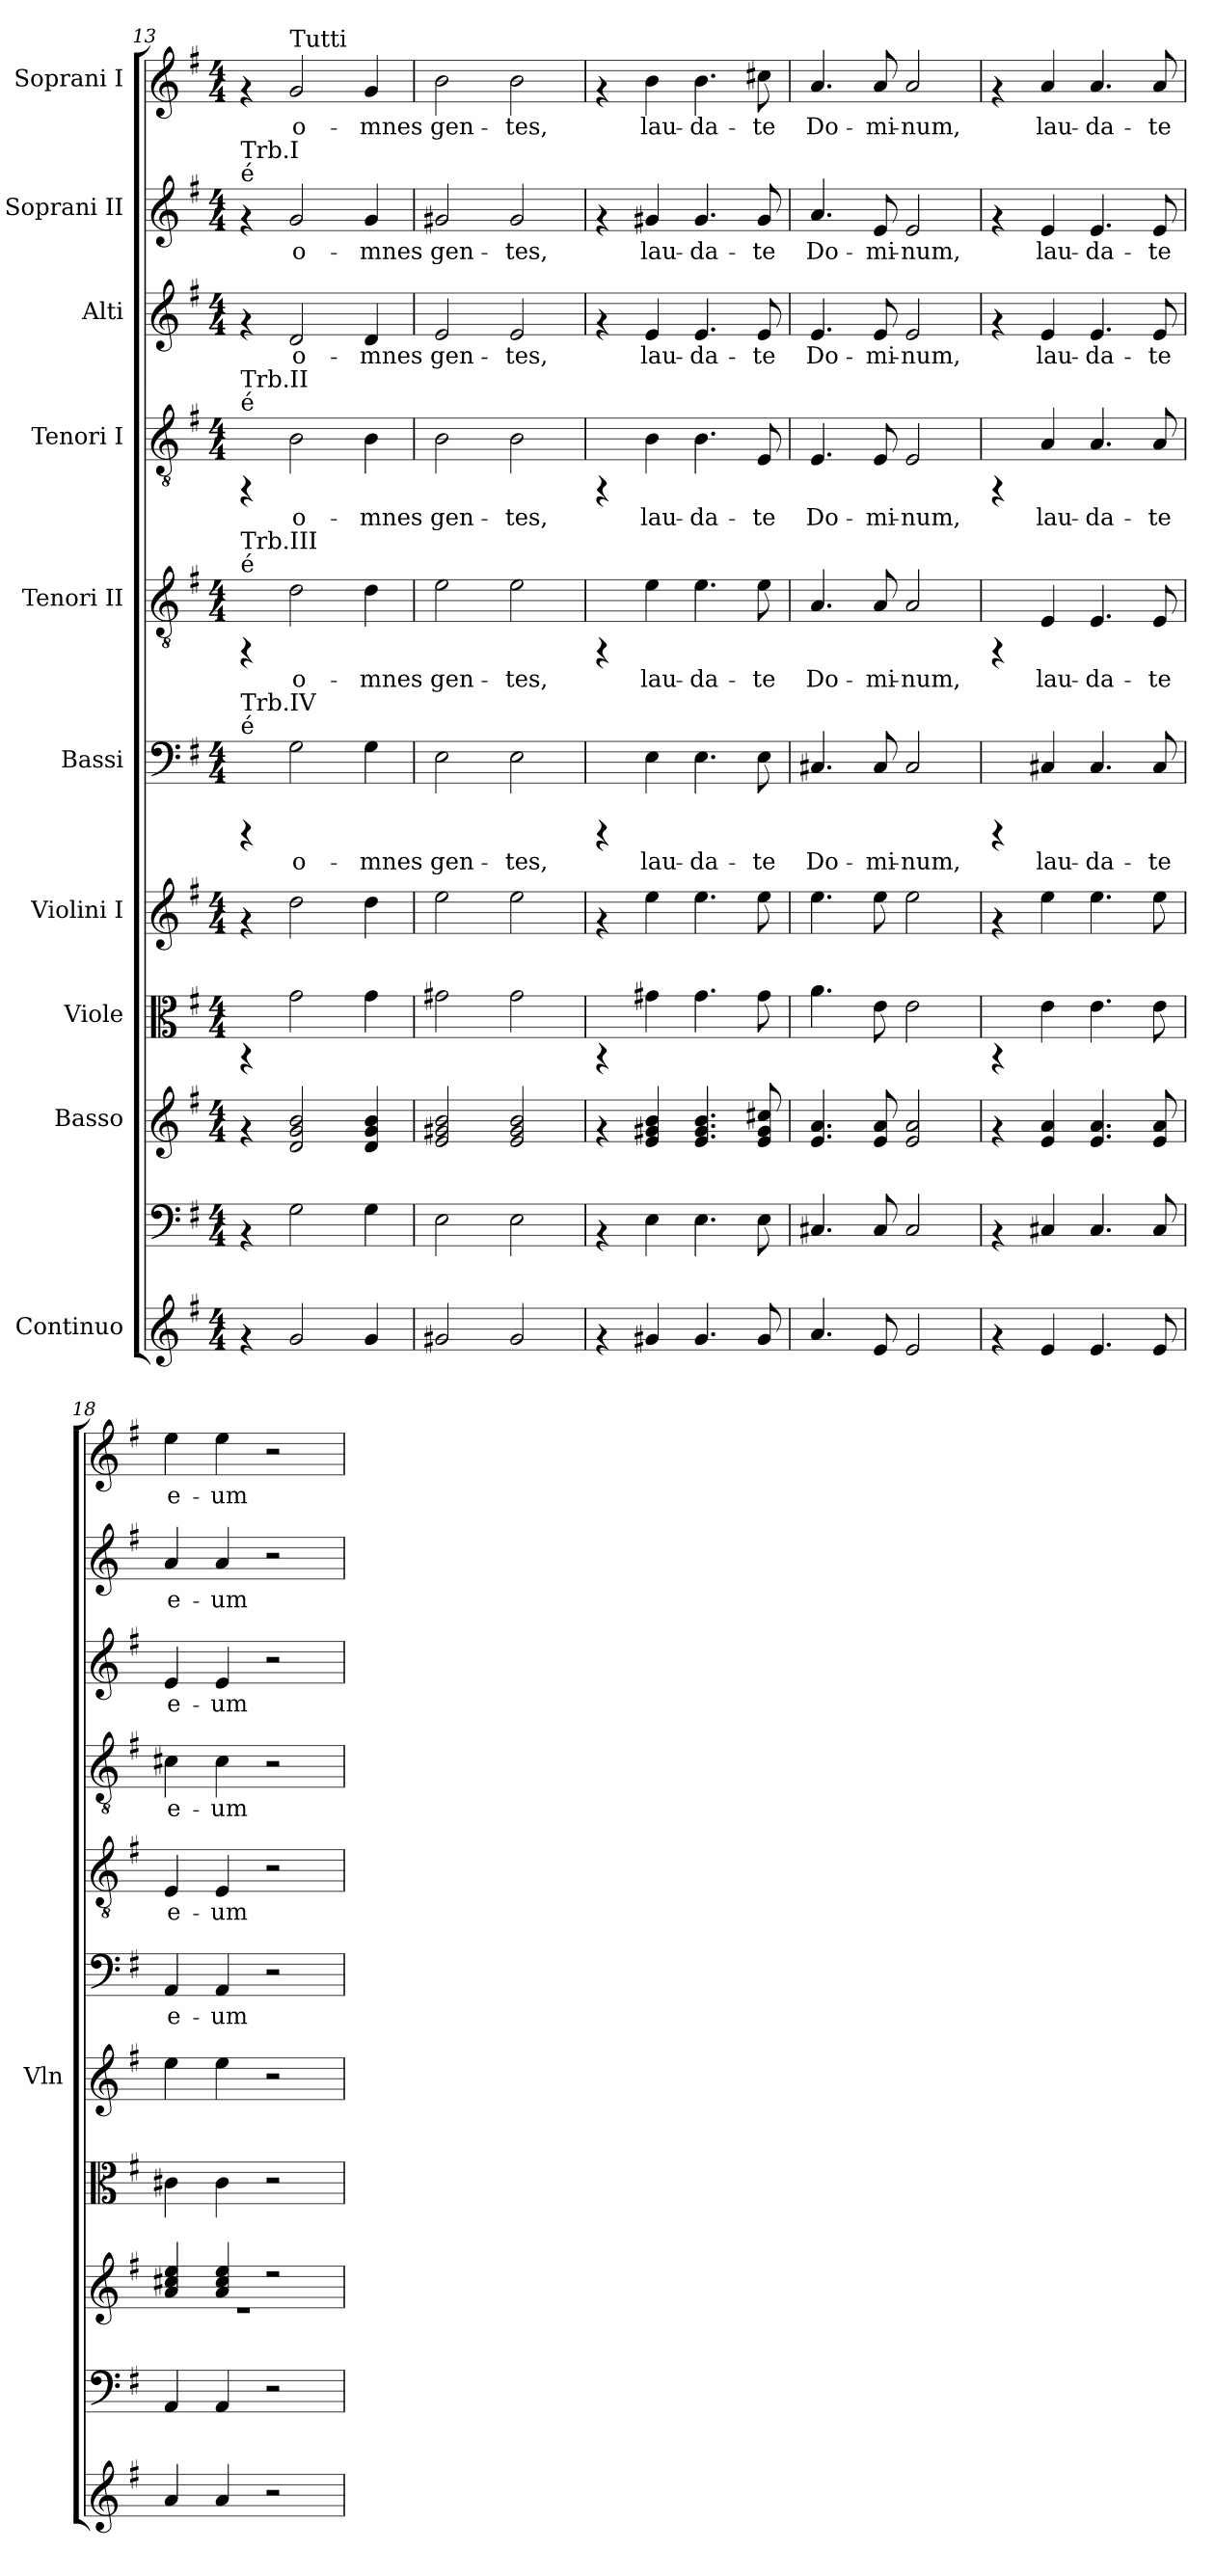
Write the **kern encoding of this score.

**kern	**kern	**kern	**kern	**kern	**kern	**text	**kern	**text	**kern	**text	**kern	**text	**kern	**text	**kern	**text
*part10	*part10	*part9	*part8	*part7	*part6	*part6	*part5	*part5	*part4	*part4	*part3	*part3	*part2	*part2	*part1	*part1
*staff11	*staff10	*staff9	*staff8	*staff7	*staff6	*staff6	*staff5	*staff5	*staff4	*staff4	*staff3	*staff3	*staff2	*staff2	*staff1	*staff1
*I"Continuo	*	*I"Basso	*I"Viole	*I"Violini I	*I"Bassi	*	*I"Tenori II	*	*I"Tenori I	*	*I"Alti	*	*I"Soprani II	*	*I"Soprani I	*
*	*	*	*	*I'Vln	*	*	*	*	*	*	*	*	*	*	*	*
*clefG2	*clefF4	*clefG2	*clefC3	*clefG2	*clefF4	*	*clefGv2	*	*clefGv2	*	*clefG2	*	*clefG2	*	*clefG2	*
*k[f#]	*k[f#]	*k[f#]	*k[f#]	*k[f#]	*k[f#]	*	*k[f#]	*	*k[f#]	*	*k[f#]	*	*k[f#]	*	*k[f#]	*
*G:	*G:	*G:	*G:	*G:	*G:	*	*G:	*	*G:	*	*G:	*	*G:	*	*G:	*
*M4/4	*M4/4	*M4/4	*M4/4	*M4/4	*M4/4	*	*M4/4	*	*M4/4	*	*M4/4	*	*M4/4	*	*M4/4	*
=13	=13	=13	=13	=13	=13	=13	=13	=13	=13	=13	=13	=13	=13	=13	=13	=13
!	!	!	!	!	!	!	!	!	!	!	!	!	!LO:TX:a:t=é	!	!	!
!	!	!	!	!	!	!	!	!	!	!	!	!	!LO:TX:a:t=Trb.I	!	!	!
!	!	!	!	!	!	!	!	!	!LO:TX:a:t=é	!	!	!	!	!	!	!
!	!	!	!	!	!	!	!	!	!LO:TX:a:t=Trb.II	!	!	!	!	!	!	!
!	!	!	!	!	!	!	!LO:TX:a:t=é	!	!	!	!	!	!	!	!	!
!	!	!	!	!	!	!	!LO:TX:a:t=Trb.III	!	!	!	!	!	!	!	!	!
!	!	!	!	!	!LO:TX:a:t=é	!	!	!	!	!	!	!	!	!	!	!
!	!	!	!	!	!LO:TX:a:t=Trb.IV	!	!	!	!	!	!	!	!	!	!	!
4rf	4rAA	4rf	4rAA	4rf	4rCCC	.	4rFF	.	4rFF	.	4rf	.	4rf	.	4rf	.
!	!	!	!	!	!	!	!	!	!	!	!	!	!	!	!LO:TX:a:t=Tutti	!
!	!	!	!	!	!	!LO:LY:b	!	!LO:LY:b	!	!LO:LY:b	!	!LO:LY:b	!	!LO:LY:b	!	!LO:LY:b
2g/	2G\	2b/ 2g/ 2d/	2g\	2dd\	2G\	o-	2d\	o-	2B\	o-	2d/	o-	2g/	o-	2g/	o-
!	!	!	!	!	!	!LO:LY:b	!	!LO:LY:b	!	!LO:LY:b	!	!LO:LY:b	!	!LO:LY:b	!	!LO:LY:b
4g/	4G\	4b/ 4g/ 4d/	4g\	4dd\	4G\	-mnes	4d\	-mnes	4B\	-mnes	4d/	-mnes	4g/	-mnes	4g/	-mnes
=14	=14	=14	=14	=14	=14	=14	=14	=14	=14	=14	=14	=14	=14	=14	=14	=14
!	!	!	!	!	!	!LO:LY:b	!	!LO:LY:b	!	!LO:LY:b	!	!LO:LY:b	!	!LO:LY:b	!	!LO:LY:b
2g#X/	2E\	2b/ 2g#X/ 2e/	2g#X\	2ee\	2E\	gen-	2e\	gen-	2B\	gen-	2e/	gen-	2g#X/	gen-	2b\	gen-
!	!	!	!	!	!	!LO:LY:b	!	!LO:LY:b	!	!LO:LY:b	!	!LO:LY:b	!	!LO:LY:b	!	!LO:LY:b
2g#/	2E\	2b/ 2g#/ 2e/	2g#\	2ee\	2E\	-tes,	2e\	-tes,	2B\	-tes,	2e/	-tes,	2g#/	-tes,	2b\	-tes,
=15	=15	=15	=15	=15	=15	=15	=15	=15	=15	=15	=15	=15	=15	=15	=15	=15
4rf	4rAA	4rf	4rAA	4rf	4rCCC	.	4rFF	.	4rFF	.	4rf	.	4rf	.	4rf	.
!	!	!	!	!	!	!LO:LY:b	!	!LO:LY:b	!	!LO:LY:b	!	!LO:LY:b	!	!LO:LY:b	!	!LO:LY:b
4g#X/	4E\	4b/ 4g#X/ 4e/	4g#X\	4ee\	4E\	lau-	4e\	lau-	4B\	lau-	4e/	lau-	4g#X/	lau-	4b\	lau-
!	!	!	!	!	!	!LO:LY:b	!	!LO:LY:b	!	!LO:LY:b	!	!LO:LY:b	!	!LO:LY:b	!	!LO:LY:b
4.g#/	4.E\	4.b/ 4.g#/ 4.e/	4.g#\	4.ee\	4.E\	-da-	4.e\	-da-	4.B\	-da-	4.e/	-da-	4.g#/	-da-	4.b\	-da-
!	!	!	!	!	!	!LO:LY:b	!	!LO:LY:b	!	!LO:LY:b	!	!LO:LY:b	!	!LO:LY:b	!	!LO:LY:b
8g#/	8E\	8cc#X/ 8g#/ 8e/	8g#\	8ee\	8E\	-te	8e\	-te	8E/	-te	8e/	-te	8g#/	-te	8cc#X\	-te
=16	=16	=16	=16	=16	=16	=16	=16	=16	=16	=16	=16	=16	=16	=16	=16	=16
!	!	!	!	!	!	!LO:LY:b	!	!LO:LY:b	!	!LO:LY:b	!	!LO:LY:b	!	!LO:LY:b	!	!LO:LY:b
4.a/	4.C#X/	4.a/ 4.e/	4.a\	4.ee\	4.C#X/	Do-	4.A/	Do-	4.E/	Do-	4.e/	Do-	4.a/	Do-	4.a/	Do-
!	!	!	!	!	!	!LO:LY:b	!	!LO:LY:b	!	!LO:LY:b	!	!LO:LY:b	!	!LO:LY:b	!	!LO:LY:b
8e/	8C#/	8a/ 8e/	8e\	8ee\	8C#/	-mi-	8A/	-mi-	8E/	-mi-	8e/	-mi-	8e/	-mi-	8a/	-mi-
!	!	!	!	!	!	!LO:LY:b	!	!LO:LY:b	!	!LO:LY:b	!	!LO:LY:b	!	!LO:LY:b	!	!LO:LY:b
2e/	2C#/	2a/ 2e/	2e\	2ee\	2C#/	-num,	2A/	-num,	2E/	-num,	2e/	-num,	2e/	-num,	2a/	-num,
=17	=17	=17	=17	=17	=17	=17	=17	=17	=17	=17	=17	=17	=17	=17	=17	=17
4rf	4rAA	4rf	4rAA	4rf	4rCCC	.	4rFF	.	4rFF	.	4rf	.	4rf	.	4rf	.
!	!	!	!	!	!	!LO:LY:b	!	!LO:LY:b	!	!LO:LY:b	!	!LO:LY:b	!	!LO:LY:b	!	!LO:LY:b
4e/	4C#X/	4a/ 4e/	4e\	4ee\	4C#X/	lau-	4E/	lau-	4A/	lau-	4e/	lau-	4e/	lau-	4a/	lau-
!	!	!	!	!	!	!LO:LY:b	!	!LO:LY:b	!	!LO:LY:b	!	!LO:LY:b	!	!LO:LY:b	!	!LO:LY:b
4.e/	4.C#/	4.a/ 4.e/	4.e\	4.ee\	4.C#/	-da-	4.E/	-da-	4.A/	-da-	4.e/	-da-	4.e/	-da-	4.a/	-da-
!	!	!	!	!	!	!LO:LY:b	!	!LO:LY:b	!	!LO:LY:b	!	!LO:LY:b	!	!LO:LY:b	!	!LO:LY:b
8e/	8C#/	8a/ 8e/	8e\	8ee\	8C#/	-te	8E/	-te	8A/	-te	8e/	-te	8e/	-te	8a/	-te
!!LO:PB:g=z
=18	=18	=18	=18	=18	=18	=18	=18	=18	=18	=18	=18	=18	=18	=18	=18	=18
*	*	*^	*	*	*	*	*	*	*	*	*	*	*	*	*	*
!	!	!	!	!	!	!	!LO:LY:b	!	!LO:LY:b	!	!LO:LY:b	!	!LO:LY:b	!	!LO:LY:b	!	!LO:LY:b
4a/	4AA/	4ee/ 4cc#X/ 4a/	1r	4c#X\	4ee\	4AA/	e-	4E/	e-	4c#X\	e-	4e/	e-	4a/	e-	4ee\	e-
!	!	!	!	!	!	!	!LO:LY:b	!	!LO:LY:b	!	!LO:LY:b	!	!LO:LY:b	!	!LO:LY:b	!	!LO:LY:b
4a/	4AA/	4ee/ 4cc#/ 4a/	.	4c#\	4ee\	4AA/	-um	4E/	-um	4c#\	-um	4e/	-um	4a/	-um	4ee\	-um
2r	2r	2r	.	2r	2r	2r	.	2r	.	2r	.	2r	.	2r	.	2r	.
*	*	*v	*v	*	*	*	*	*	*	*	*	*	*	*	*	*	*
=	=	=	=	=	=	=	=	=	=	=	=	=	=	=	=	=
*-	*-	*-	*-	*-	*-	*-	*-	*-	*-	*-	*-	*-	*-	*-	*-	*-
